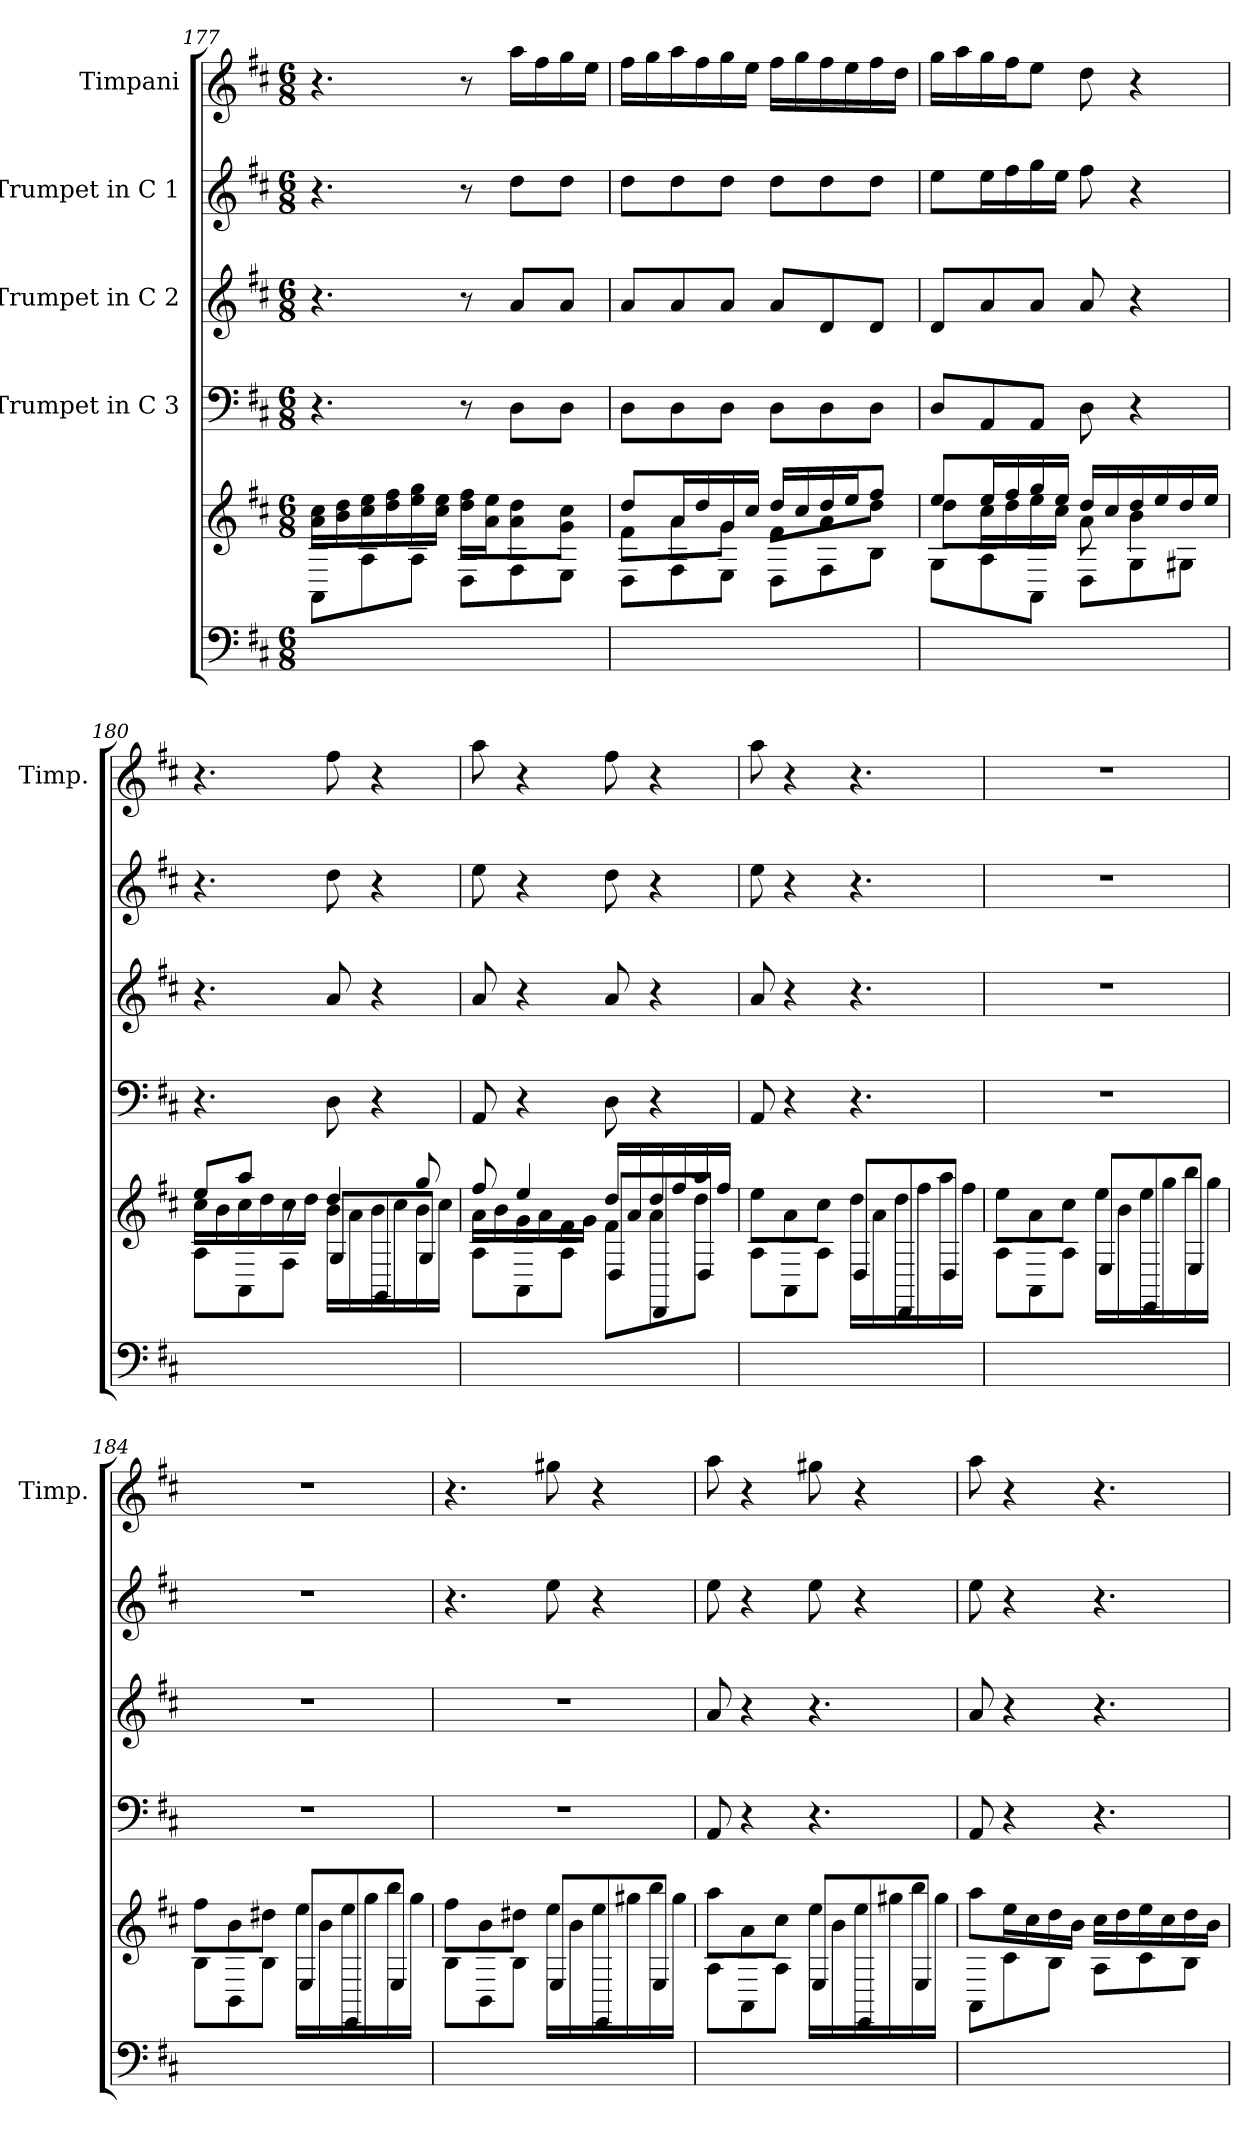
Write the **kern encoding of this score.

**kern	**kern	**kern	**kern	**kern	**kern
*part5	*part5	*part4	*part3	*part2	*part1
*staff6	*staff5	*staff4	*staff3	*staff2	*staff1
*	*	*I"Trumpet in C 3	*I"Trumpet in C 2	*I"Trumpet in C 1	*I"Timpani
*	*	*	*	*	*I'Timp.
*clefF4	*clefG2	*clefF4	*clefG2	*clefG2	*clefG2
*k[f#c#]	*k[f#c#]	*k[f#c#]	*k[f#c#]	*k[f#c#]	*k[f#c#]
*	*D:	*D:	*D:	*D:	*D:
*M6/8	*M6/8	*M6/8	*M6/8	*M6/8	*M6/8
=177	=177	=177	=177	=177	=177
*	*^	*	*	*	*
2.ryy	16a\ 16cc#\LL	8AA\L	4.r	4.r	4.r	4.r
.	16b\ 16dd\	.	.	.	.	.
.	16cc#\ 16ee\	8A\	.	.	.	.
.	16dd\ 16ff#\	.	.	.	.	.
.	16ee\ 16gg\	8A\J	.	.	.	.
.	16cc#\ 16ee\JJ	.	.	.	.	.
.	16dd\ 16ff#\LL	8D\L	8r	8r	8r	8r
.	16a\ 16ee\J	.	.	.	.	.
.	8a\ 8dd\	8F#\	8D\L	8a/L	8dd\L	16aa\LL
.	.	.	.	.	.	16ff#\
.	8g\ 8cc#\J	8E\J	8D\J	8a/J	8dd\J	16gg\
.	.	.	.	.	.	16ee\JJ
=178	=178	=178	=178	=178	=178	=178
*	*	*^	*	*	*	*
2.ryy	8dd/L	8f#\L	8D\L	8D\L	8a/L	8dd\L	16ff#\LL
.	.	.	.	.	.	.	16gg\
.	16a/L	8a\	8F#\	8D\	8a/	8dd\	16aa\
.	16dd/	.	.	.	.	.	16ff#\
.	16g/	8g\J	8E\J	8D\J	8a/J	8dd\J	16gg\
.	16cc#/JJ	.	.	.	.	.	16ee\JJ
.	16dd/LL	8f#\L	8D\L	8D\L	8a/L	8dd\L	16ff#\LL
.	16cc#/	.	.	.	.	.	16gg\
.	16dd/	8a\	8F#\	8D\	8d/	8dd\	16ff#\
.	16ee/J	.	.	.	.	.	16ee\
.	8ff#/J	8dd\J	8B\J	8D\J	8d/J	8dd\J	16ff#\
.	.	.	.	.	.	.	16dd\JJ
=179	=179	=179	=179	=179	=179	=179	=179
2.ryy	8ee/L	8dd\L	8G\L	8D/L	8d/L	8ee\L	16gg\LL
.	.	.	.	.	.	.	16aa\
.	16ee/L	16cc#\L	8A\	8AA/	8a/	16ee\L	16gg\
.	16ff#/	16dd\	.	.	.	16ff#\	16ff#\J
.	16gg/	16ee\	8AA\J	8AA/J	8a/J	16gg\	8ee\J
.	16ee/JJ	16cc#\JJ	.	.	.	16ee\JJ	.
.	16dd/LL	8a\	8D\L	8D\	8a/	8ff#\	8dd\
.	16cc#/	.	.	.	.	.	.
.	16dd/	4b\	8G\	4r	4r	4r	4r
.	16ee/	.	.	.	.	.	.
.	16dd/	.	8G#\J	.	.	.	.
.	16ee/JJ	.	.	.	.	.	.
=180	=180	=180	=180	=180	=180	=180	=180
2.ryy	8ee/L	16cc#\LL	8A\L	4.r	4.r	4.r	4.r
.	.	16b\	.	.	.	.	.
.	8aa/J	16cc#\	8AA\	.	.	.	.
.	.	16dd\	.	.	.	.	.
.	8r	16cc#\	8F#\J	.	.	.	.
.	.	16dd\JJ	.	.	.	.	.
.	4dd/	16b\LL	8G/L	8D\	8a/	8dd\	8ff#\
.	.	16a\	.	.	.	.	.
.	.	16b\	8GG/	4r	4r	4r	4r
.	.	16cc#\	.	.	.	.	.
.	8gg/	16b\	8G/J	.	.	.	.
.	.	16cc#\JJ	.	.	.	.	.
!!LO:LB:g=z
=181	=181	=181	=181	=181	=181	=181	=181
2.ryy	8ff#/	16a\LL	8A\L	8AA/	8a/	8ee\	8aa\
.	.	16b\	.	.	.	.	.
.	4ee/	16g\	8AA\	4r	4r	4r	4r
.	.	16a\	.	.	.	.	.
.	.	16f#\	8A\J	.	.	.	.
.	.	16g\JJ	.	.	.	.	.
.	16dd/LL	8f#\L	8D/L	8D\	8a/	8dd\	8ff#\
.	16a/	.	.	.	.	.	.
.	16dd/	8a\	8DD/	4r	4r	4r	4r
.	16ff#/	.	.	.	.	.	.
.	16aa/	8dd\J	8D/J	.	.	.	.
.	16ff#/JJ	.	.	.	.	.	.
*	*	*v	*v	*	*	*	*
=182	=182	=182	=182	=182	=182	=182
2.ryy	8ee\L	8A\L	8AA/	8a/	8ee\	8aa\
.	8a\	8AA\	4r	4r	4r	4r
.	8cc#\J	8A\J	.	.	.	.
.	16dd\LL	8D/L	4.r	4.r	4.r	4.r
.	16a\	.	.	.	.	.
.	16dd\	8DD/	.	.	.	.
.	16ff#\	.	.	.	.	.
.	16aa\	8D/J	.	.	.	.
.	16ff#\JJ	.	.	.	.	.
=183	=183	=183	=183	=183	=183	=183
2.ryy	8ee\L	8A\L	2.r	2.r	2.r	2.r
.	8a\	8AA\	.	.	.	.
.	8cc#\J	8A\J	.	.	.	.
.	16ee\LL	8E/L	.	.	.	.
.	16b\	.	.	.	.	.
.	16ee\	8EE/	.	.	.	.
.	16gg\	.	.	.	.	.
.	16bb\	8E/J	.	.	.	.
.	16gg\JJ	.	.	.	.	.
=184	=184	=184	=184	=184	=184	=184
2.ryy	8ff#\L	8B\L	2.r	2.r	2.r	2.r
.	8b\	8BB\	.	.	.	.
.	8dd#\J	8B\J	.	.	.	.
.	16ee\LL	8E/L	.	.	.	.
.	16b\	.	.	.	.	.
.	16ee\	8EE/	.	.	.	.
.	16gg\	.	.	.	.	.
.	16bb\	8E/J	.	.	.	.
.	16gg\JJ	.	.	.	.	.
=185	=185	=185	=185	=185	=185	=185
2.ryy	8ff#\L	8B\L	2.r	2.r	4.r	4.r
.	8b\	8BB\	.	.	.	.
.	8dd#\J	8B\J	.	.	.	.
.	16ee\LL	8E/L	.	.	8ee\	8gg#\
.	16b\	.	.	.	.	.
.	16ee\	8EE/	.	.	4r	4r
.	16gg#\	.	.	.	.	.
.	16bb\	8E/J	.	.	.	.
.	16gg#\JJ	.	.	.	.	.
=186	=186	=186	=186	=186	=186	=186
2.ryy	8aa\L	8A\L	8AA/	8a/	8ee\	8aa\
.	8a\	8AA\	4r	4r	4r	4r
.	8cc#\J	8A\J	.	.	.	.
.	16ee\LL	8E/L	4.r	4.r	8ee\	8gg#\
.	16b\	.	.	.	.	.
.	16ee\	8EE/	.	.	4r	4r
.	16gg#\	.	.	.	.	.
.	16bb\	8E/J	.	.	.	.
.	16gg#\JJ	.	.	.	.	.
!!LO:PB:g=z
=187	=187	=187	=187	=187	=187	=187
2.ryy	8aa\L	8AA\L	8AA/	8a/	8ee\	8aa\
.	16ee\L	8c#\	4r	4r	4r	4r
.	16cc#\	.	.	.	.	.
.	16dd\	8B\J	.	.	.	.
.	16b\JJ	.	.	.	.	.
.	16cc#\LL	8A\L	4.r	4.r	4.r	4.r
.	16dd\	.	.	.	.	.
.	16ee\	8c#\	.	.	.	.
.	16cc#\	.	.	.	.	.
.	16dd\	8B\J	.	.	.	.
.	16b\JJ	.	.	.	.	.
*	*v	*v	*	*	*	*
=	=	=	=	=	=
*-	*-	*-	*-	*-	*-
